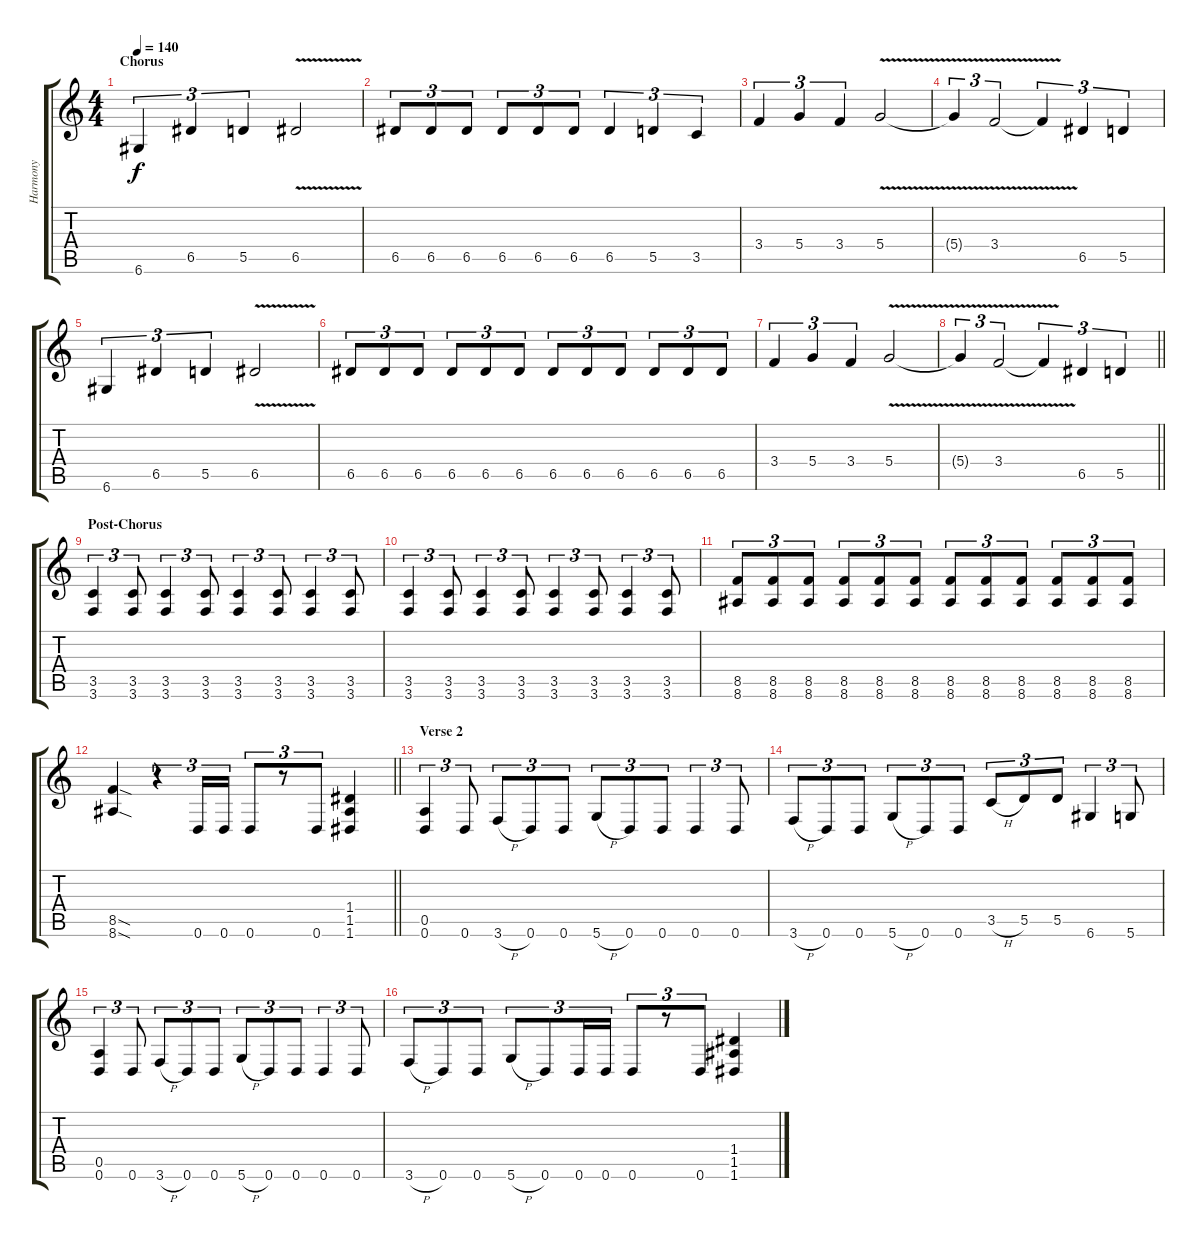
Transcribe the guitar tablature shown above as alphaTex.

\track ("Harmony" "Harmony") {instrument distortionguitar}
\staff {score tabs}
\tuning (E4 B3 G3 D3 A2 D2) {hide}
\ts (4 4)
\section ("" "Chorus")
\tempo 140
\clef g2
\ks c
6.6.4{tu (3 2) dy f} 6.5.4{tu (3 2)} 5.5.4{tu (3 2)} 6.5{v}.2 |
6.5.8{tu (3 2)} 6.5.8{tu (3 2)} 6.5.8{tu (3 2)} 6.5.8{tu (3 2)} 6.5.8{tu (3 2)} 6.5.8{tu (3 2)} 6.5.4{tu (3 2)} 5.5.4{tu (3 2)} 3.5.4{tu (3 2)} |
3.4.4{tu (3 2)} 5.4.4{tu (3 2)} 3.4.4{tu (3 2)} 5.4{v}.2 |
5.4{t}.4{tu (3 2)} 3.4{v}.2{tu (3 2)} 3.4{t}.4{tu (3 2)} 6.5.4{tu (3 2)} 5.5.4{tu (3 2)} |
6.6.4{tu (3 2)} 6.5.4{tu (3 2)} 5.5.4{tu (3 2)} 6.5{v}.2 |
6.5.8{tu (3 2)} 6.5.8{tu (3 2)} 6.5.8{tu (3 2)} 6.5.8{tu (3 2)} 6.5.8{tu (3 2)} 6.5.8{tu (3 2)} 6.5.8{tu (3 2)} 6.5.8{tu (3 2)} 6.5.8{tu (3 2)} 6.5.8{tu (3 2)} 6.5.8{tu (3 2)} 6.5.8{tu (3 2)} |
3.4.4{tu (3 2)} 5.4.4{tu (3 2)} 3.4.4{tu (3 2)} 5.4{v}.2 |
\barLineRight lightlight
5.4{t}.4{tu (3 2)} 3.4{v}.2{tu (3 2)} 3.4{t}.4{tu (3 2)} 6.5.4{tu (3 2)} 5.5.4{tu (3 2)} |
\section ("" "Post-Chorus")
(3.5 3.6).4{tu (3 2)} (3.5 3.6).8{tu (3 2)} (3.5 3.6).4{tu (3 2)} (3.5 3.6).8{tu (3 2)} (3.5 3.6).4{tu (3 2)} (3.5 3.6).8{tu (3 2)} (3.5 3.6).4{tu (3 2)} (3.5 3.6).8{tu (3 2)} |
(3.5 3.6).4{tu (3 2)} (3.5 3.6).8{tu (3 2)} (3.5 3.6).4{tu (3 2)} (3.5 3.6).8{tu (3 2)} (3.5 3.6).4{tu (3 2)} (3.5 3.6).8{tu (3 2)} (3.5 3.6).4{tu (3 2)} (3.5 3.6).8{tu (3 2)} |
(8.5 8.6).8{tu (3 2)} (8.5 8.6).8{tu (3 2)} (8.5 8.6).8{tu (3 2)} (8.5 8.6).8{tu (3 2)} (8.5 8.6).8{tu (3 2)} (8.5 8.6).8{tu (3 2)} (8.5 8.6).8{tu (3 2)} (8.5 8.6).8{tu (3 2)} (8.5 8.6).8{tu (3 2)} (8.5 8.6).8{tu (3 2)} (8.5 8.6).8{tu (3 2)} (8.5 8.6).8{tu (3 2)} |
\barLineRight lightlight
(8.5{sod} 8.6{sod}).4 r.4{tu (3 2)} 0.6.16{tu (3 2)} 0.6.16{tu (3 2)} 0.6.8{tu (3 2)} r.8{tu (3 2)} 0.6.8{tu (3 2)} (1.4 1.5 1.6).4 |
\section ("" "Verse 2")
(0.5 0.6).4{tu (3 2)} 0.6.8{tu (3 2)} 3.6{h}.8{tu (3 2)} 0.6.8{tu (3 2)} 0.6.8{tu (3 2)} 5.6{h}.8{tu (3 2)} 0.6.8{tu (3 2)} 0.6.8{tu (3 2)} 0.6.4{tu (3 2)} 0.6.8{tu (3 2)} |
3.6{h}.8{tu (3 2)} 0.6.8{tu (3 2)} 0.6.8{tu (3 2)} 5.6{h}.8{tu (3 2)} 0.6.8{tu (3 2)} 0.6.8{tu (3 2)} 3.5{h}.8{tu (3 2)} 5.5.8{tu (3 2)} 5.5.8{tu (3 2)} 6.6.4{tu (3 2)} 5.6.8{tu (3 2)} |
(0.5 0.6).4{tu (3 2)} 0.6.8{tu (3 2)} 3.6{h}.8{tu (3 2)} 0.6.8{tu (3 2)} 0.6.8{tu (3 2)} 5.6{h}.8{tu (3 2)} 0.6.8{tu (3 2)} 0.6.8{tu (3 2)} 0.6.4{tu (3 2)} 0.6.8{tu (3 2)} |
3.6{h}.8{tu (3 2)} 0.6.8{tu (3 2)} 0.6.8{tu (3 2)} 5.6{h}.8{tu (3 2)} 0.6.8{tu (3 2)} 0.6.16{tu (3 2)} 0.6.16{tu (3 2)} 0.6.8{tu (3 2)} r.8{tu (3 2)} 0.6.8{tu (3 2)} (1.4 1.5 1.6).4
